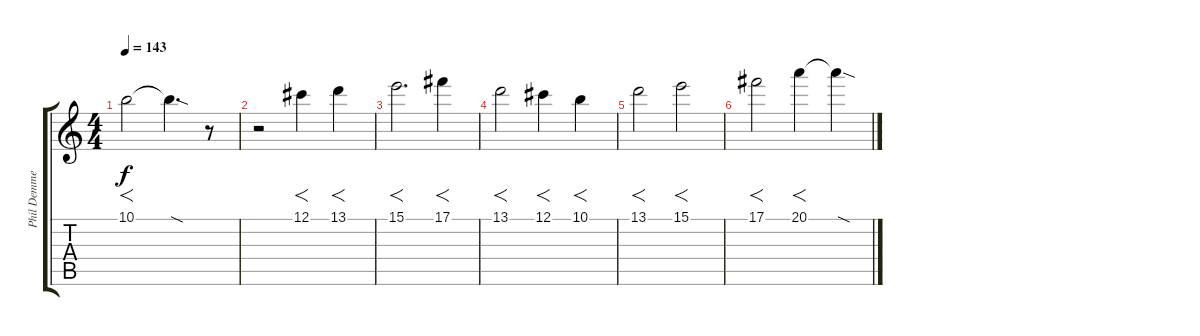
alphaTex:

\track ("Phil Demmel (Solo)" "Phil Demme") {instrument distortionguitar}
\staff {score tabs}
\tuning (Db4 Ab3 E3 B2 Gb2 B1) {hide}
\ts (4 4)
\tempo 143
\clef g2
\ks c
10.1.2{f dy f} 10.1{sod t}.4{d} r.8 |
r.2 12.1.4{f} 13.1.4{f} |
15.1.2{f d} 17.1.4{f} |
13.1.2{f} 12.1.4{f} 10.1.4{f} |
13.1.2{f} 15.1.2{f} |
17.1.2{f} 20.1.4{f} 20.1{sod t}.4
